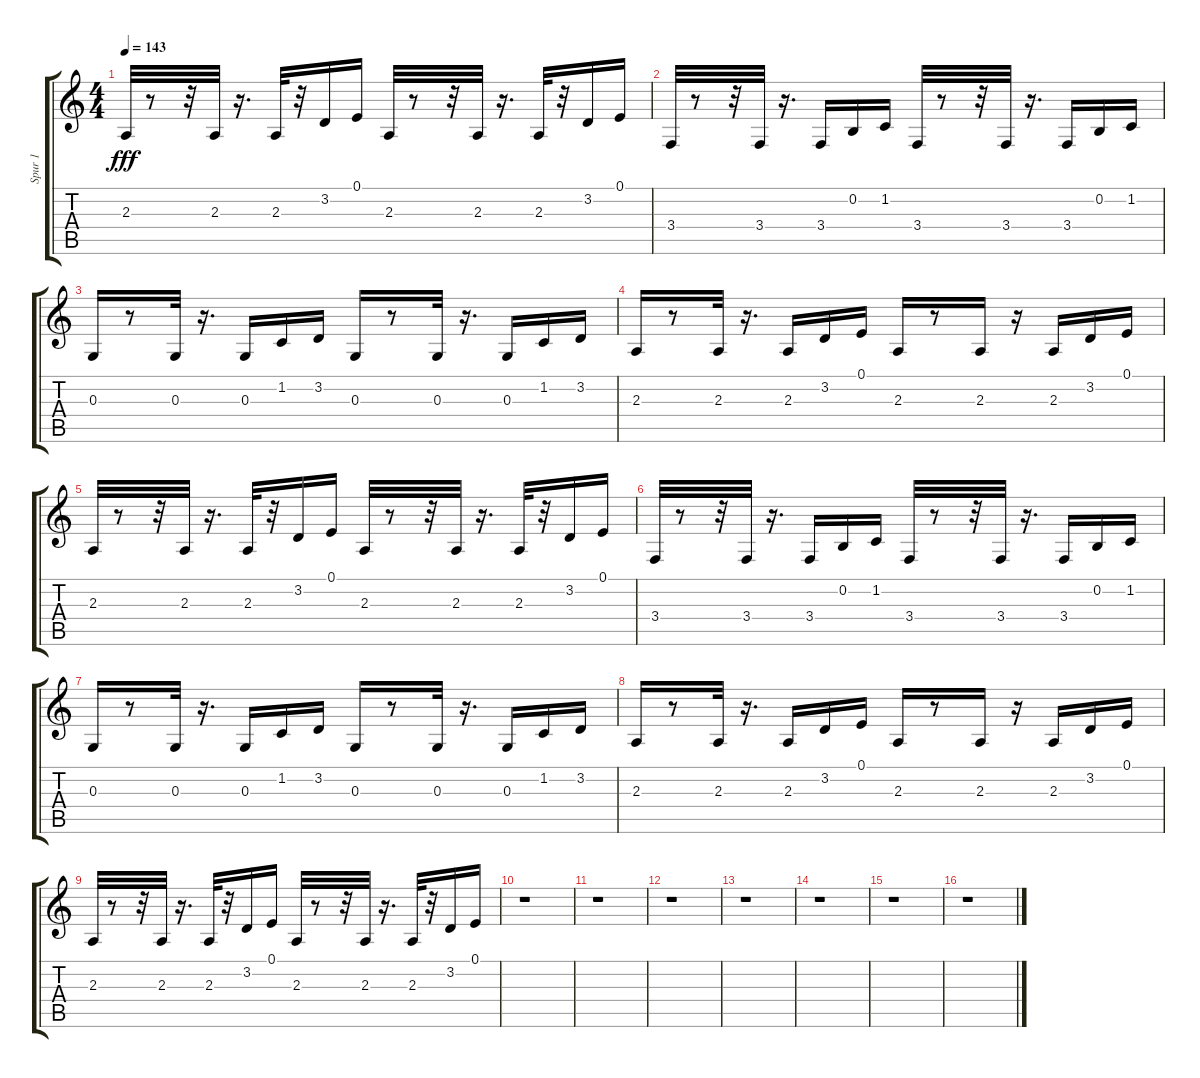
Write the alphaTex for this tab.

\track ("Spur 1" "Spur 1") {instrument lead2sawtooth}
\staff {score tabs}
\tuning (E4 B3 G3 D3 A2 E2) {hide}
\ts (4 4)
\tempo 143
\clef g2
\ks c
2.3.32{dy fff} r.8 r.32 2.3.32 r.16{d} 2.3.32 r.32 3.2.16 0.1.16 2.3.32 r.8 r.32 2.3.32 r.16{d} 2.3.32 r.32 3.2.16 0.1.16 |
3.4.32 r.8 r.32 3.4.32 r.16{d} 3.4.16 0.2.16 1.2.16 3.4.32 r.8 r.32 3.4.32 r.16{d} 3.4.16 0.2.16 1.2.16 |
0.3.16 r.8 0.3.32 r.16{d} 0.3.16 1.2.16 3.2.16 0.3.16 r.8 0.3.32 r.16{d} 0.3.16 1.2.16 3.2.16 |
2.3.16 r.8 2.3.32 r.16{d} 2.3.16 3.2.16 0.1.16 2.3.16 r.8 2.3.16 r.16 2.3.16 3.2.16 0.1.16 |
2.3.32 r.8 r.32 2.3.32 r.16{d} 2.3.32 r.32 3.2.16 0.1.16 2.3.32 r.8 r.32 2.3.32 r.16{d} 2.3.32 r.32 3.2.16 0.1.16 |
3.4.32 r.8 r.32 3.4.32 r.16{d} 3.4.16 0.2.16 1.2.16 3.4.32 r.8 r.32 3.4.32 r.16{d} 3.4.16 0.2.16 1.2.16 |
0.3.16 r.8 0.3.32 r.16{d} 0.3.16 1.2.16 3.2.16 0.3.16 r.8 0.3.32 r.16{d} 0.3.16 1.2.16 3.2.16 |
2.3.16 r.8 2.3.32 r.16{d} 2.3.16 3.2.16 0.1.16 2.3.16 r.8 2.3.16 r.16 2.3.16 3.2.16 0.1.16 |
2.3.32 r.8 r.32 2.3.32 r.16{d} 2.3.32 r.32 3.2.16 0.1.16 2.3.32 r.8 r.32 2.3.32 r.16{d} 2.3.32 r.32 3.2.16 0.1.16 |
r.1 |
r.1 |
r.1 |
r.1 |
r.1 |
r.1 |
r.1
